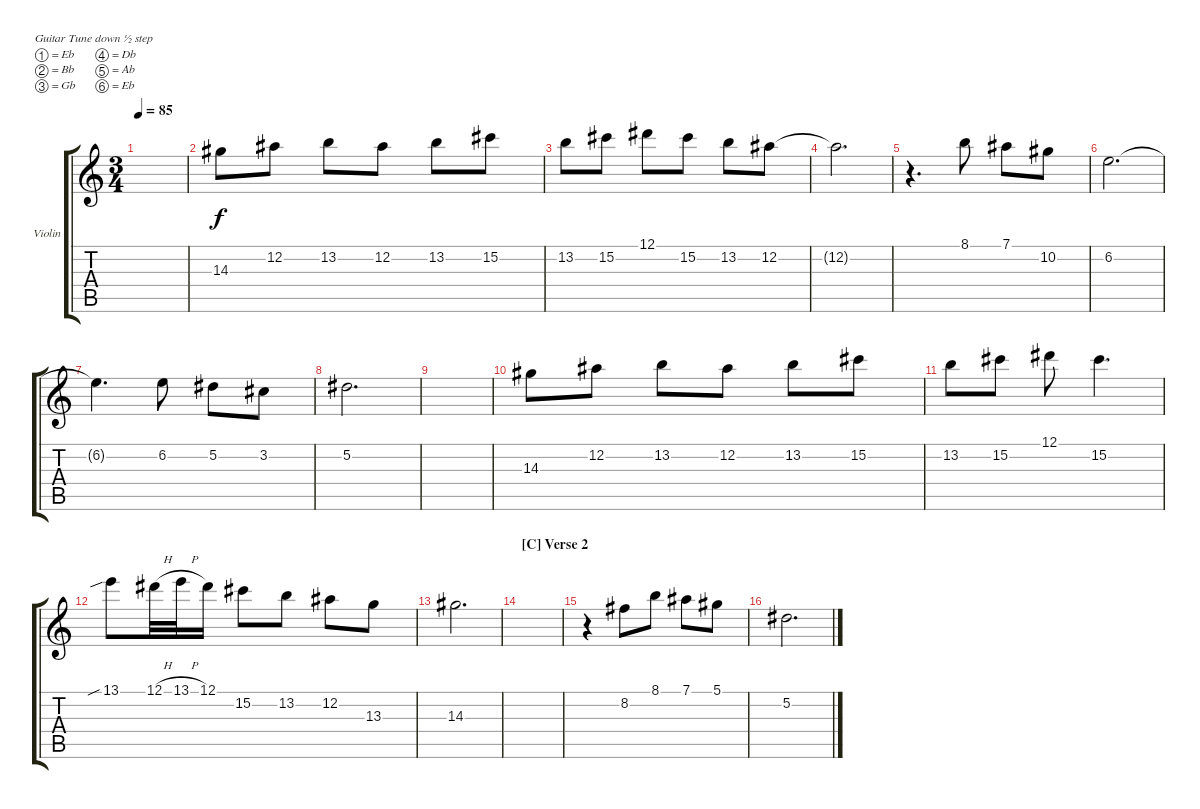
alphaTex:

\defaultSystemsLayout 4
\bracketExtendMode groupsimilarinstruments
\firstSystemTrackNameOrientation horizontal
\otherSystemsTrackNameOrientation horizontal
\track ("Violin" "Violin") {instrument acousticguitarsteel}
\staff {score tabs}
\tuning (Eb4 Bb3 Gb3 Db3 Ab2 Eb2)
\ts (3 4)
\tempo 85
\clef g2
\ks c
|
14.3.8 12.2.8 13.2.8 12.2.8 13.2.8 15.2.8 |
13.2.8 15.2.8 12.1.8 15.2.8 13.2.8 12.2.8 |
12.2{t}.2{d} |
r.4{d} 8.1.8 7.1.8 10.2.8 |
6.2.2{d} |
6.2{t}.4{d} 6.2.8 5.2.8 3.2.8 |
5.2.2{d} |
|
14.3.8 12.2.8 13.2.8 12.2.8 13.2.8 15.2.8 |
13.2.8 15.2.8 12.1.8 15.2.4{d} |
13.1{sib}.8 12.1{h}.32 13.1{h}.32 12.1.16 15.2.8 13.2.8 12.2.8 13.3.8 |
14.3.2{d} |
\section ("C" "Verse 2")
|
r.4 8.2.8 8.1.8 7.1.8 5.1.8 |
5.2.2{d}
